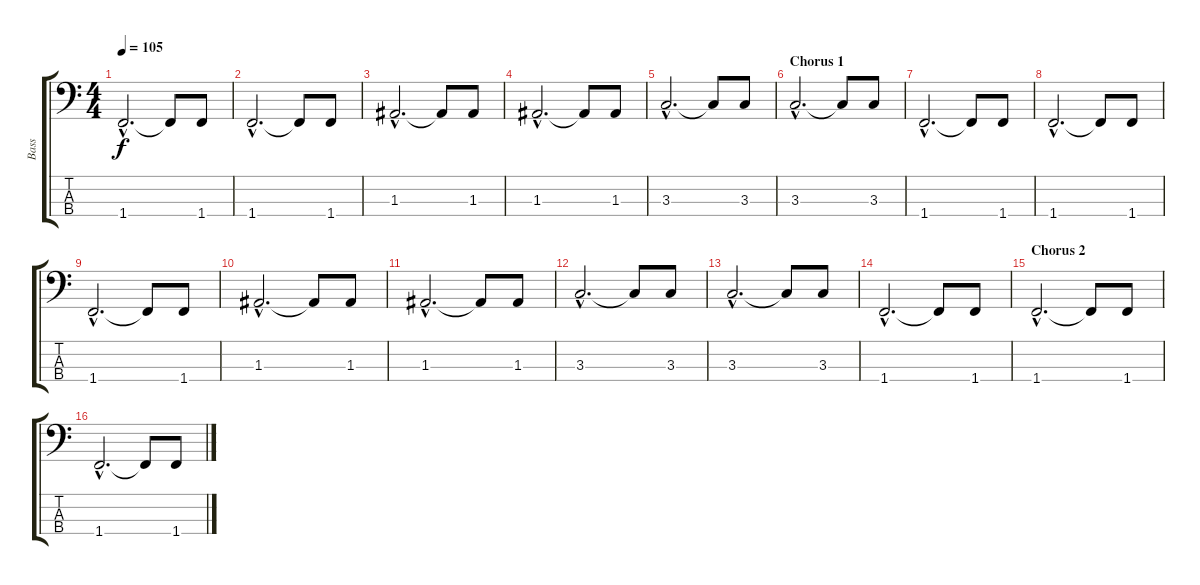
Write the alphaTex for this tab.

\track ("Bass" "Bass") {instrument electricbasspick}
\staff {score tabs}
\tuning (G2 D2 A1 E1) {hide}
\ts (4 4)
\tempo 105
\clef f4
\ks c
1.4{hac}.2{d dy f} 1.4{t}.8 1.4.8 |
1.4{hac}.2{d} 1.4{t}.8 1.4.8 |
1.3{hac}.2{d} 1.3{t}.8 1.3.8 |
1.3{hac}.2{d} 1.3{t}.8 1.3.8 |
3.3{hac}.2{d} 3.3{t}.8 3.3.8 |
\section ("" "Chorus 1")
3.3{hac}.2{d} 3.3{t}.8 3.3.8 |
1.4{hac}.2{d} 1.4{t}.8 1.4.8 |
1.4{hac}.2{d} 1.4{t}.8 1.4.8 |
1.4{hac}.2{d} 1.4{t}.8 1.4.8 |
1.3{hac}.2{d} 1.3{t}.8 1.3.8 |
1.3{hac}.2{d} 1.3{t}.8 1.3.8 |
3.3{hac}.2{d} 3.3{t}.8 3.3.8 |
3.3{hac}.2{d} 3.3{t}.8 3.3.8 |
1.4{hac}.2{d} 1.4{t}.8 1.4.8 |
\section ("" "Chorus 2")
1.4{hac}.2{d} 1.4{t}.8 1.4.8 |
1.4{hac}.2{d} 1.4{t}.8 1.4.8
